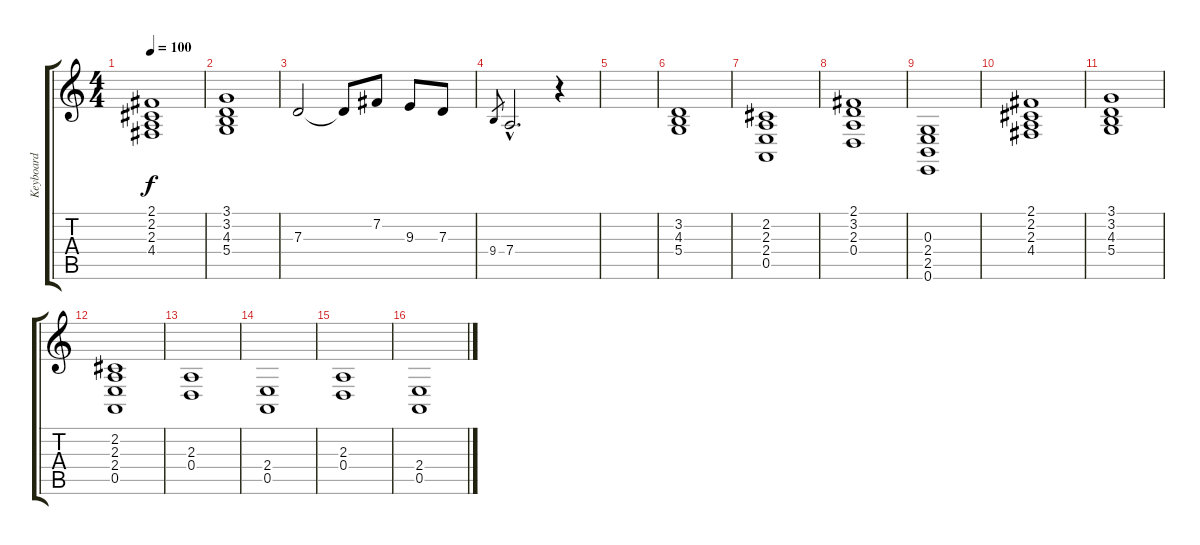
\track ("Keyboard" "Keyboard") {instrument drawbarorgan}
\staff {score tabs}
\tuning (E4 B3 G3 D3 A2 E2) {hide}
\ts (4 4)
\tempo 100
\clef g2
\ks c
(2.1 2.2 2.3 4.4).1{dy f} |
(3.1 3.2 4.3 5.4).1 |
7.3.2 7.3{t}.8 7.2.8 9.3.8 7.3.8 |
9.4.8{gr} 7.4{hac}.2{d} r.4 |
|
(3.2 4.3 5.4).1 |
(2.2 2.3 2.4 0.5).1 |
(2.1 3.2 2.3 0.4).1 |
(0.3 2.4 2.5 0.6).1 |
(2.1 2.2 2.3 4.4).1 |
(3.1 3.2 4.3 5.4).1 |
(2.2 2.3 2.4 0.5).1 |
(2.3 0.4).1 |
(2.4 0.5).1 |
(2.3 0.4).1 |
(2.4 0.5).1
